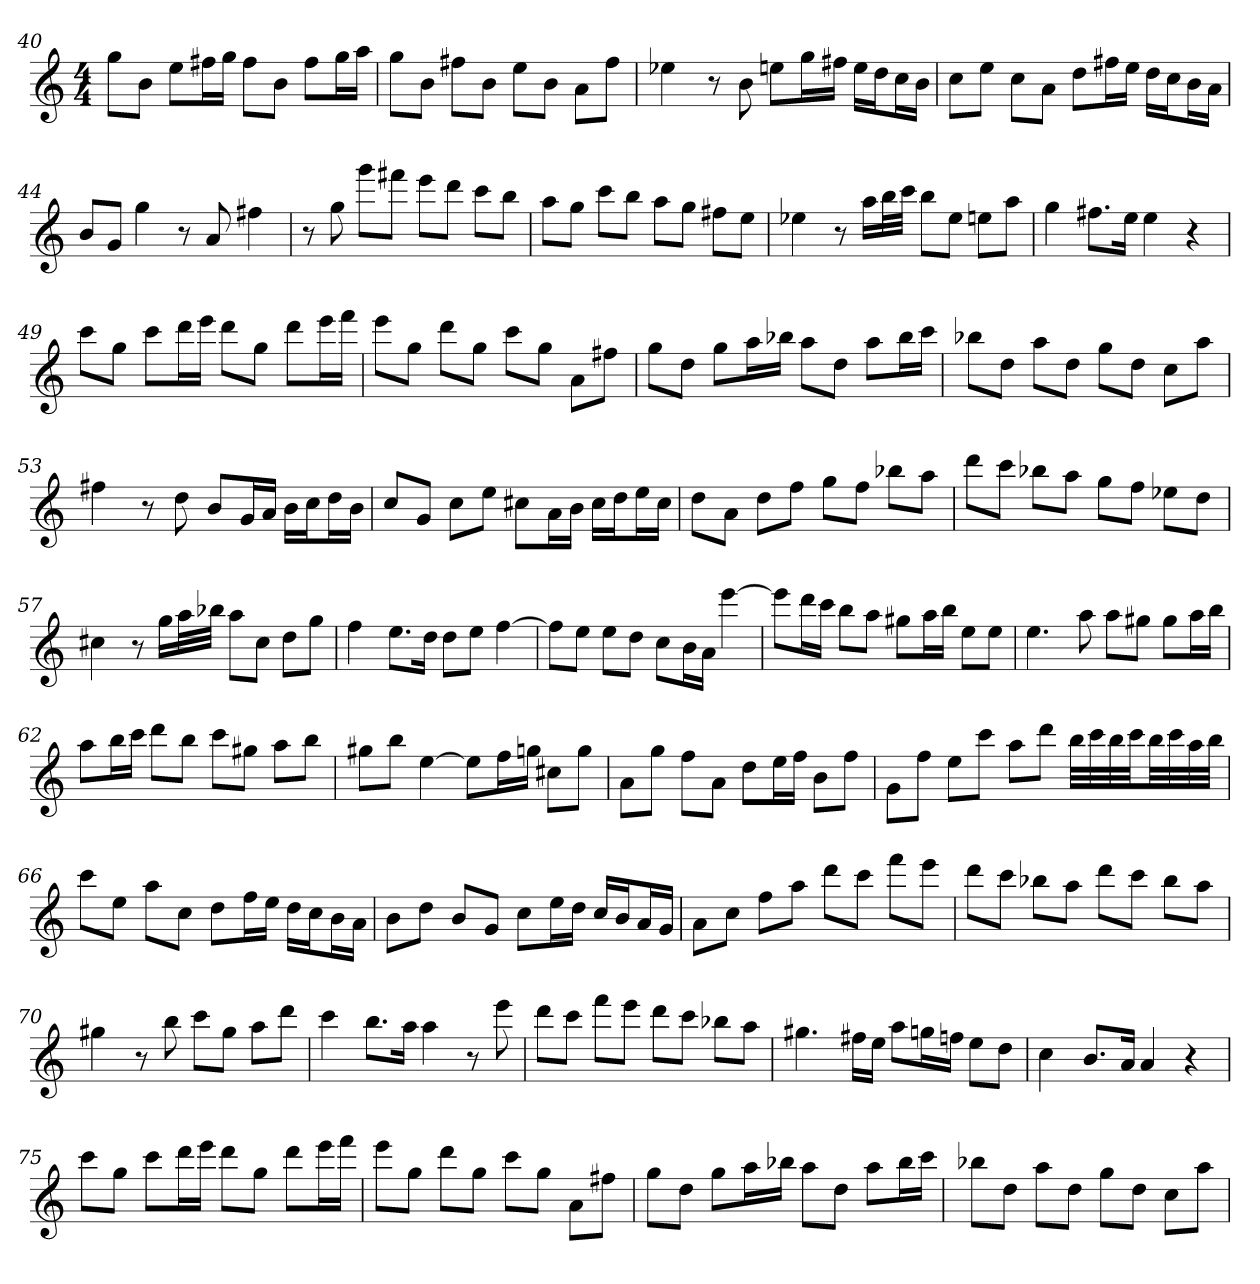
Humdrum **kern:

**kern
*part1
*staff1
*clefG2
*k[]
*a:
*M4/4
=40
8gg\L
8b\J
8ee\L
16ff#X\L
16gg\JJ
8ff#\L
8b\J
8ff#\L
16gg\L
16aa\JJ
=41
8gg\L
8b\J
8ff#X\L
8b\J
8ee\L
8b\J
8a\L
8ff#\J
=42
4ee-X
8r
8b
8een\L
16gg\L
16ff#X\JJ
16ee\LL
16dd\J
16cc\L
16b\JJ
=43
8cc\L
8ee\J
8cc\L
8a\J
8dd\L
16ff#X\L
16ee\JJ
16dd\LL
16cc\J
16b\L
16a\JJ
=44
8b/L
8g/J
4gg
8r
8a
4ff#X
=45
8r
8gg
8ggg\L
8fff#X\J
8eee\L
8ddd\J
8ccc\L
8bb\J
=46
8aa\L
8gg\J
8ccc\L
8bb\J
8aa\L
8gg\J
8ff#X\L
8ee\J
=47
4ee-X
8r
16aa\LL
32bb\L
32ccc\JJJ
8bb\L
8ee-\J
8een\L
8aa\J
=48
4gg
8.ff#X\L
16ee\Jk
4ee
4r
=49
8ccc\L
8gg\J
8ccc\L
16ddd\L
16eee\JJ
8ddd\L
8gg\J
8ddd\L
16eee\L
16fff\JJ
=50
8eee\L
8gg\J
8ddd\L
8gg\J
8ccc\L
8gg\J
8a\L
8ff#X\J
=51
8gg\L
8dd\J
8gg\L
16aa\L
16bb-X\JJ
8aa\L
8dd\J
8aa\L
16bb-\L
16ccc\JJ
=52
8bb-X\L
8dd\J
8aa\L
8dd\J
8gg\L
8dd\J
8cc\L
8aa\J
=53
4ff#X
8r
8dd
8b/L
16g/L
16a/JJ
16b\LL
16cc\J
16dd\L
16b\JJ
=54
8cc/L
8g/J
8cc\L
8ee\J
8cc#X\L
16a\L
16b\JJ
16cc#\LL
16dd\J
16ee\L
16cc#\JJ
=55
8dd\L
8a\J
8dd\L
8ff\J
8gg\L
8ff\J
8bb-X\L
8aa\J
=56
8ddd\L
8ccc\J
8bb-X\L
8aa\J
8gg\L
8ff\J
8ee-X\L
8dd\J
=57
4cc#X
8r
16gg\LL
32aa\L
32bb-X\JJJ
8aa\L
8cc#\J
8dd\L
8gg\J
=58
4ff
8.ee\L
16dd\Jk
8dd\L
8ee\J
[4ff
=59
8ff\L]
8ee\J
8ee\L
8dd\J
8cc\L
16b\L
16a\JJ
[4eee
=60
8eee\L]
16ddd\L
16ccc\JJ
8bb\L
8aa\J
8gg#X\L
16aa\L
16bb\JJ
8ee\L
8ee\J
=61
4.ee
8aa
8aa\L
8gg#X\J
8gg#\L
16aa\L
16bb\JJ
=62
8aa\L
16bb\L
16ccc\JJ
8ddd\L
8bb\J
8ccc\L
8gg#X\J
8aa\L
8bb\J
=63
8gg#X\L
8bb\J
[4ee
8ee\L]
16ff\L
16ggn\JJ
8cc#X\L
8gg\J
=64
8a\L
8gg\J
8ff\L
8a\J
8dd\L
16ee\L
16ff\JJ
8b\L
8ff\J
=65
8g\L
8ff\J
8ee\L
8ccc\J
8aa\L
8ddd\J
32bb\LLL
32ccc\
32bb\
32ccc\JJ
32bb\LL
32ccc\
32aa\
32bb\JJJ
=66
8ccc\L
8ee\J
8aa\L
8cc\J
8dd\L
16ff\L
16ee\JJ
16dd\LL
16cc\J
16b\L
16a\JJ
=67
8b\L
8dd\J
8b/L
8g/J
8cc\L
16ee\L
16dd\JJ
16cc/LL
16b/J
16a/L
16g/JJ
=68
8a\L
8cc\J
8ff\L
8aa\J
8ddd\L
8ccc\J
8fff\L
8eee\J
=69
8ddd\L
8ccc\J
8bb-X\L
8aa\J
8ddd\L
8ccc\J
8bb-\L
8aa\J
=70
4gg#X
8r
8bb
8ccc\L
8gg#\J
8aa\L
8ddd\J
=71
4ccc
8.bb\L
16aa\Jk
4aa
8r
8eee
=72
8ddd\L
8ccc\J
8fff\L
8eee\J
8ddd\L
8ccc\J
8bb-X\L
8aa\J
=73
4.gg#X
16ff#X\LL
16ee\JJ
8aa\L
16ggn\L
16ffn\JJ
8ee\L
8dd\J
=74
4cc
8.b/L
16a/Jk
4a
4r
=75
8ccc\L
8gg\J
8ccc\L
16ddd\L
16eee\JJ
8ddd\L
8gg\J
8ddd\L
16eee\L
16fff\JJ
=76
8eee\L
8gg\J
8ddd\L
8gg\J
8ccc\L
8gg\J
8a\L
8ff#X\J
=77
8gg\L
8dd\J
8gg\L
16aa\L
16bb-X\JJ
8aa\L
8dd\J
8aa\L
16bb-\L
16ccc\JJ
=78
8bb-X\L
8dd\J
8aa\L
8dd\J
8gg\L
8dd\J
8cc\L
8aa\J
=
*-
